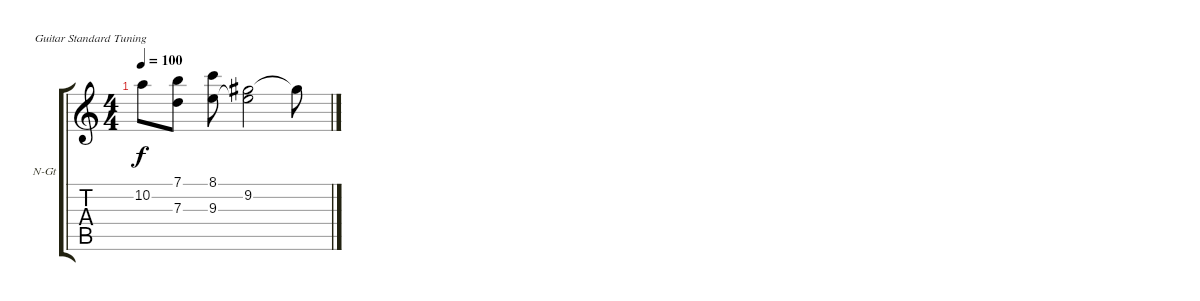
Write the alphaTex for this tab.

\bracketExtendMode groupsimilarinstruments
\firstSystemTrackNameOrientation horizontal
\otherSystemsTrackNameOrientation horizontal
\track ("Гитара 1" "N-Gt") {instrument acousticguitarnylon}
\staff {score tabs}
\tuning (E4 B3 G3 D3 A2 E2)
\ts (4 4)
\tempo 100
\clef g2
\ks c
10.2{t}.8{dy f} (7.1 7.3).8 (8.1 9.3).8 (9.2 9.3{t}).2 9.2{t}.8
